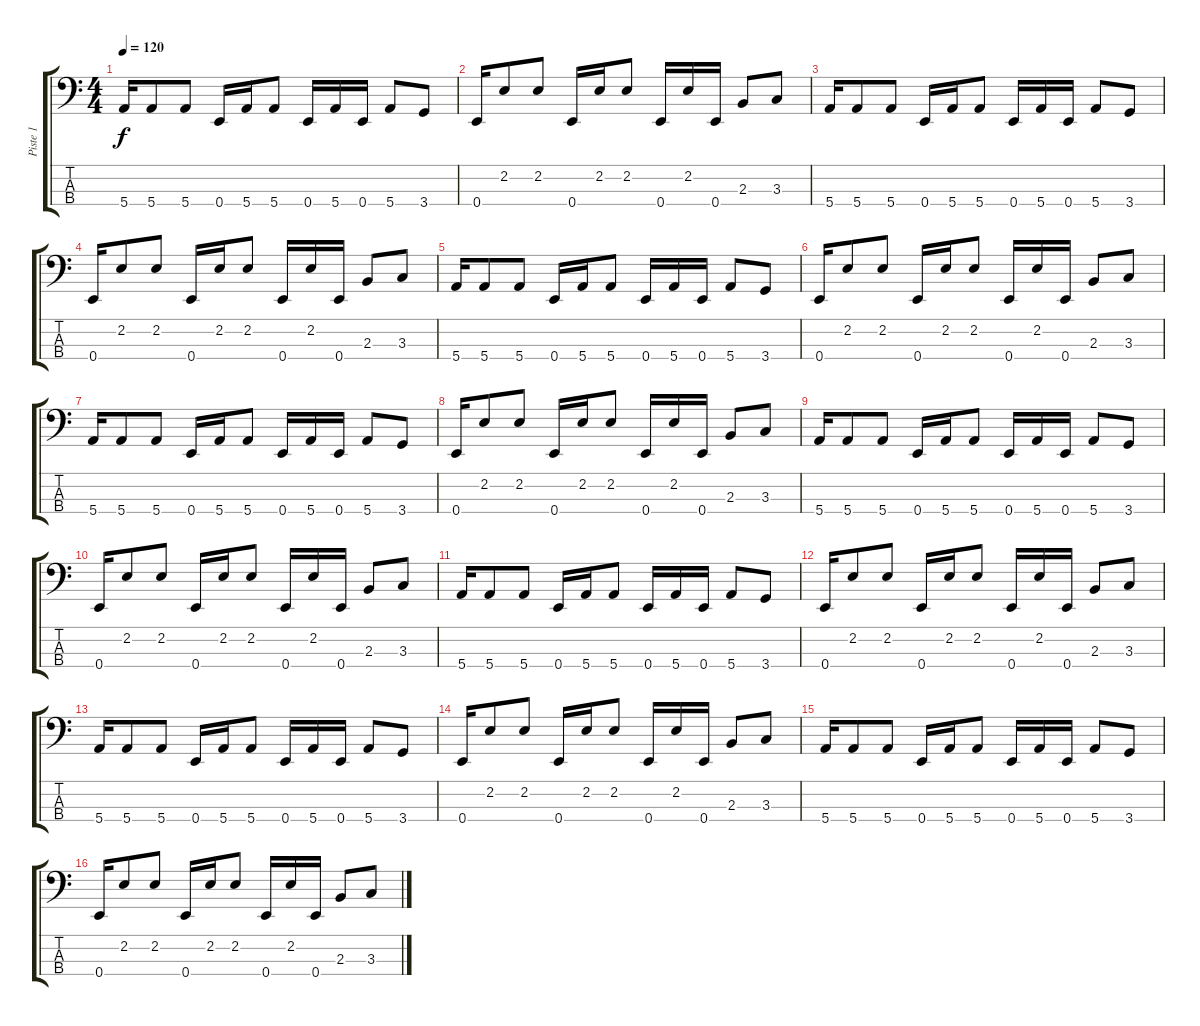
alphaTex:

\track ("Piste 1" "Piste 1") {instrument electricbassfinger}
\staff {score tabs}
\tuning (G2 D2 A1 E1) {hide}
\ts (4 4)
\tempo 120
\clef f4
\ks c
5.4.16{dy f} 5.4.8 5.4.8 0.4.16 5.4.16 5.4.8 0.4.16 5.4.16 0.4.16 5.4.8 3.4.8 |
0.4.16 2.2.8 2.2.8 0.4.16 2.2.16 2.2.8 0.4.16 2.2.16 0.4.16 2.3.8 3.3.8 |
5.4.16 5.4.8 5.4.8 0.4.16 5.4.16 5.4.8 0.4.16 5.4.16 0.4.16 5.4.8 3.4.8 |
0.4.16 2.2.8 2.2.8 0.4.16 2.2.16 2.2.8 0.4.16 2.2.16 0.4.16 2.3.8 3.3.8 |
5.4.16 5.4.8 5.4.8 0.4.16 5.4.16 5.4.8 0.4.16 5.4.16 0.4.16 5.4.8 3.4.8 |
0.4.16 2.2.8 2.2.8 0.4.16 2.2.16 2.2.8 0.4.16 2.2.16 0.4.16 2.3.8 3.3.8 |
5.4.16 5.4.8 5.4.8 0.4.16 5.4.16 5.4.8 0.4.16 5.4.16 0.4.16 5.4.8 3.4.8 |
0.4.16 2.2.8 2.2.8 0.4.16 2.2.16 2.2.8 0.4.16 2.2.16 0.4.16 2.3.8 3.3.8 |
5.4.16 5.4.8 5.4.8 0.4.16 5.4.16 5.4.8 0.4.16 5.4.16 0.4.16 5.4.8 3.4.8 |
0.4.16 2.2.8 2.2.8 0.4.16 2.2.16 2.2.8 0.4.16 2.2.16 0.4.16 2.3.8 3.3.8 |
5.4.16 5.4.8 5.4.8 0.4.16 5.4.16 5.4.8 0.4.16 5.4.16 0.4.16 5.4.8 3.4.8 |
0.4.16 2.2.8 2.2.8 0.4.16 2.2.16 2.2.8 0.4.16 2.2.16 0.4.16 2.3.8 3.3.8 |
5.4.16 5.4.8 5.4.8 0.4.16 5.4.16 5.4.8 0.4.16 5.4.16 0.4.16 5.4.8 3.4.8 |
0.4.16 2.2.8 2.2.8 0.4.16 2.2.16 2.2.8 0.4.16 2.2.16 0.4.16 2.3.8 3.3.8 |
5.4.16 5.4.8 5.4.8 0.4.16 5.4.16 5.4.8 0.4.16 5.4.16 0.4.16 5.4.8 3.4.8 |
0.4.16 2.2.8 2.2.8 0.4.16 2.2.16 2.2.8 0.4.16 2.2.16 0.4.16 2.3.8 3.3.8
